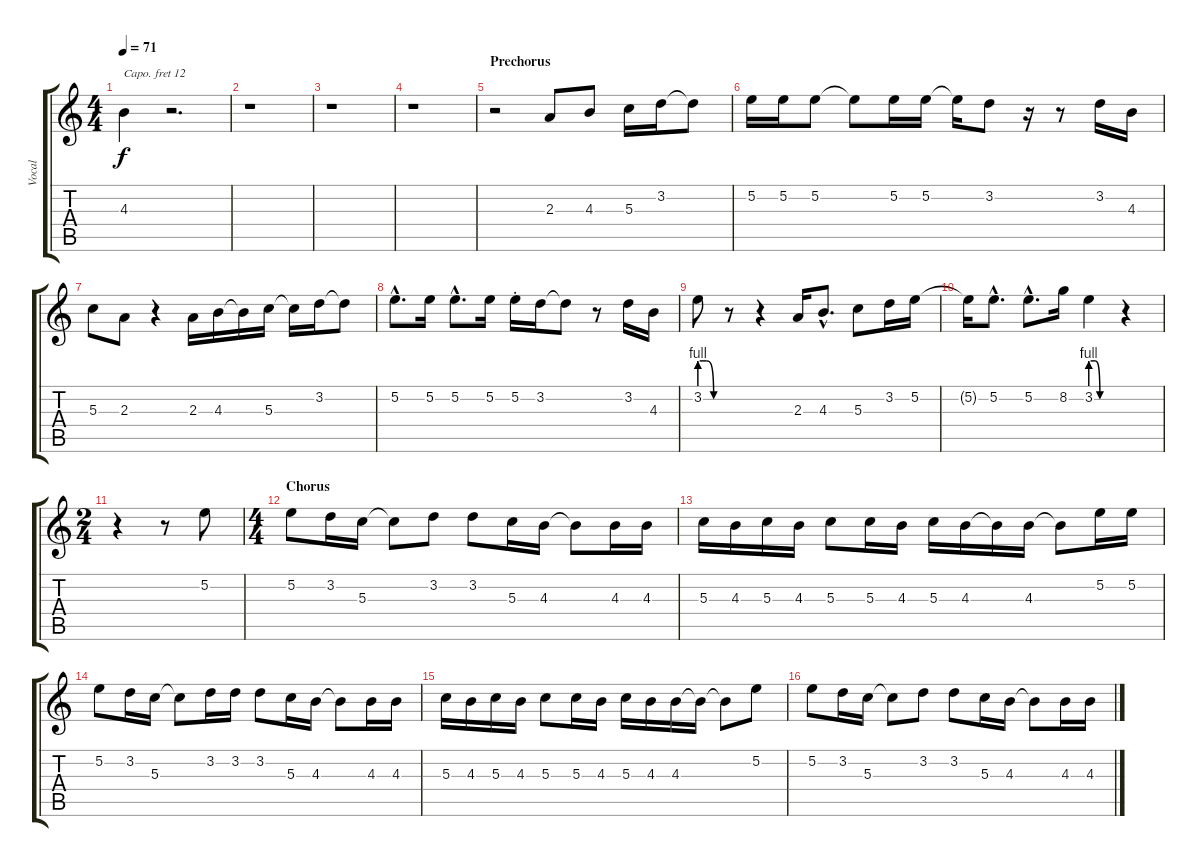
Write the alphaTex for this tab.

\track ("Vocal" "Vocal") {instrument acousticgrandpiano}
\staff {score tabs}
\capo 12
\tuning (E4 B3 G3 D3 A2 E2) {hide}
\ts (4 4)
\tempo 71
\clef g2
\ks c
4.3{t}.4{dy f} r.2{d} |
r.1 |
r.1 |
r.1 |
\section ("" "Prechorus")
r.2 2.3.8 4.3.8 5.3.16 3.2.16 3.2{t}.8 |
5.2.16 5.2.16 5.2.8 5.2{t}.8 5.2.16 5.2.16 5.2{t}.16 3.2.8 r.16 r.8 3.2.16 4.3.16 |
5.3.8 2.3.8 r.4 2.3.16 4.3.16 4.3{t}.16 5.3.16 5.3{t}.16 3.2.16 3.2{t}.8 |
5.2{hac}.8{d} 5.2.16 5.2{hac}.8{d} 5.2.16 5.2{st}.16 3.2.16 3.2{t}.8 r.8 3.2.16 4.3.16 |
3.2{be (custom 0 4 20 4 40 0 60 0)}.8 r.8 r.4 2.3.16 4.3{hac}.8{d} 5.3.8 3.2.16 5.2.16 |
5.2{t}.16 5.2{hac}.8{d} 5.2{hac}.8{d} 8.2.16 3.2{be (custom 0 4 10 4 21 0 60 0)}.4 r.4 |
\ts (2 4)
r.4 r.8 5.2.8 |
\ts (4 4)
\section ("" "Chorus")
5.2.8 3.2.16 5.3.16 5.3{t}.8 3.2.8 3.2.8 5.3.16 4.3.16 4.3{t}.8 4.3.16 4.3.16 |
5.3.16 4.3.16 5.3.16 4.3.16 5.3.8 5.3.16 4.3.16 5.3.16 4.3.16 4.3{t}.16 4.3.16 4.3{t}.8 5.2.16 5.2.16 |
5.2.8 3.2.16 5.3.16 5.3{t}.8 3.2.16 3.2.16 3.2.8 5.3.16 4.3.16 4.3{t}.8 4.3.16 4.3.16 |
5.3.16 4.3.16 5.3.16 4.3.16 5.3.8 5.3.16 4.3.16 5.3.16 4.3.16 4.3.16 4.3{t}.16 4.3{t}.8 5.2.8 |
5.2.8 3.2.16 5.3.16 5.3{t}.8 3.2.8 3.2.8 5.3.16 4.3.16 4.3{t}.8 4.3.16 4.3.16
